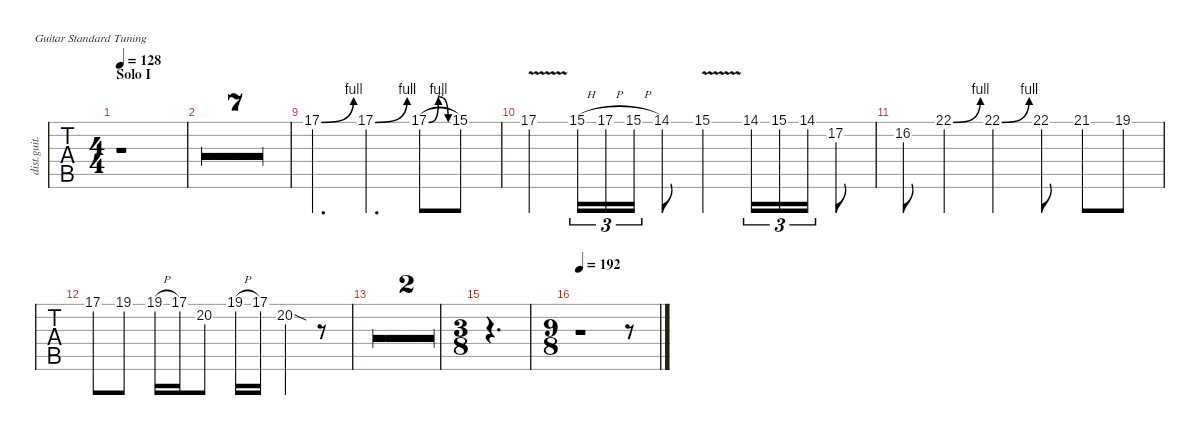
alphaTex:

\defaultSystemsLayout 4
\hideDynamics
\bracketExtendMode nobrackets
\otherSystemsTrackNameOrientation horizontal
\track ("Lead Guitar Harmony" "dist.guit.") {defaultSystemsLayout 4 multiBarRest instrument distortionguitar}
\staff {tabs}
\tuning (E4 B3 G3 D3 A2 E2)
\ts (4 4)
\beaming (8 2 2 2 2)
\section ("" "Solo I")
\tempo 128
\clef g2
\ks c
r.1{dy mf} |
r.1 |
r.1 |
r.1 |
r.1 |
r.1 |
r.1 |
r.1 |
17.1{be (bend 0 0 4.2 4)}.4{d} 17.1{be (bend 0 0 15 4)}.4{d} 17.1{be (bendrelease 0 0 10.2 4 49.199999999999996 4 57.599999999999994 0) h}.8 15.1.8 |
17.1{v}.4 15.1{h}.16{tu (3 2)} 17.1{h}.16{tu (3 2)} 15.1{h}.16{tu (3 2)} 14.1{acc #}.8 15.1{v}.4 14.1{acc #}.16{tu (3 2)} 15.1.16{tu (3 2)} 14.1{acc #}.16{tu (3 2)} 17.2.8 |
16.2{acc #}.8 22.1{be (bend 0 0 15 4)}.4 22.1{be (bend 0 0 15 4)}.4 22.1.8 21.1{acc #}.8 19.1.8 |
17.1.8 19.1.8 19.1{h}.16 17.1.16 20.2.8 19.1{h}.16 17.1.16 20.2{sod}.4 r.8 |
r.1 |
r.1 |
\ts (3 8)
\beaming (8 3)
r.4{d instrument distortionguitar} |
\ts (9 8)
\beaming (8 3 3 3)
\tempo 192
r.1 r.8
